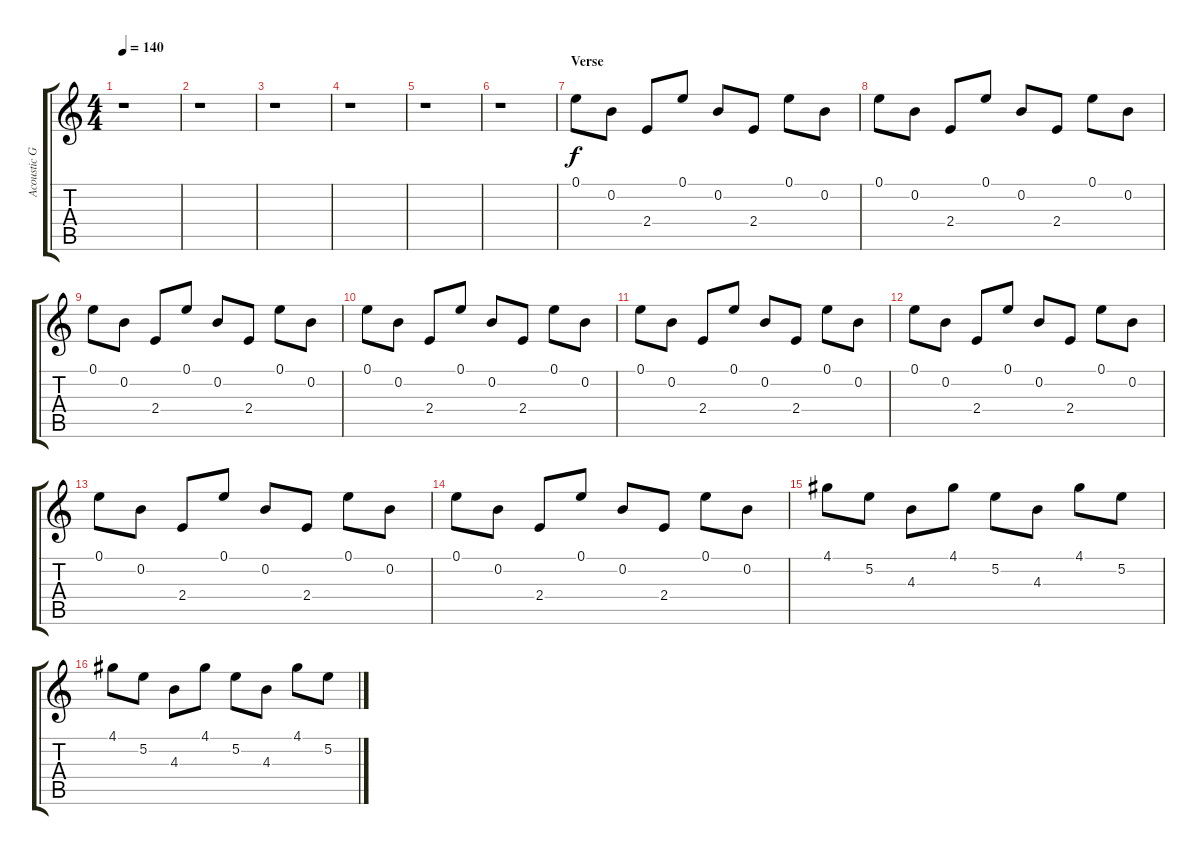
\track ("Acoustic Guitar - intro" "Acoustic G") {instrument acousticguitarsteel}
\staff {score tabs}
\tuning (E4 B3 G3 D3 A2 E2) {hide}
\ts (4 4)
\tempo 140
\clef g2
\ks c
r.1{dy f} |
r.1 |
r.1 |
r.1 |
r.1 |
r.1 |
\section ("" "Verse")
0.1.8{instrument acousticguitarsteel} 0.2.8 2.4.8 0.1.8 0.2.8 2.4.8 0.1.8 0.2.8 |
0.1.8 0.2.8 2.4.8 0.1.8 0.2.8 2.4.8 0.1.8 0.2.8 |
0.1.8{instrument acousticguitarsteel} 0.2.8 2.4.8 0.1.8 0.2.8 2.4.8 0.1.8 0.2.8 |
0.1.8 0.2.8 2.4.8 0.1.8 0.2.8 2.4.8 0.1.8 0.2.8 |
0.1.8 0.2.8 2.4.8 0.1.8 0.2.8 2.4.8 0.1.8 0.2.8 |
0.1.8 0.2.8 2.4.8 0.1.8 0.2.8 2.4.8 0.1.8 0.2.8 |
0.1.8 0.2.8 2.4.8 0.1.8 0.2.8 2.4.8 0.1.8 0.2.8 |
0.1.8 0.2.8 2.4.8 0.1.8 0.2.8 2.4.8 0.1.8 0.2.8 |
4.1.8 5.2.8 4.3.8 4.1.8 5.2.8 4.3.8 4.1.8 5.2.8 |
4.1.8 5.2.8 4.3.8 4.1.8 5.2.8 4.3.8 4.1.8 5.2.8
